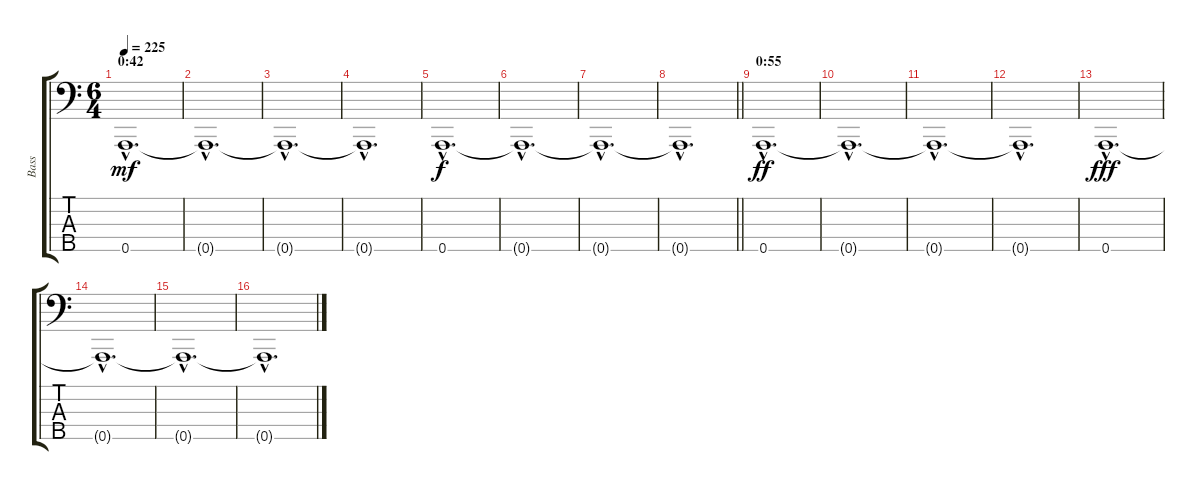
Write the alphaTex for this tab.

\track ("Bass" "Bass") {instrument slapbass2}
\staff {score tabs}
\tuning (F2 C2 G1 D1 A0) {hide}
\ts (6 4)
\section ("" "0:42")
\tempo 225
\clef f4
\ks c
0.5{hac}.1{d dy mf instrument slapbass2} |
0.5{hac t}.1{d} |
0.5{hac t}.1{d} |
0.5{hac t}.1{d} |
0.5{hac}.1{d dy f} |
0.5{hac t}.1{d} |
0.5{hac t}.1{d} |
\barLineRight lightlight
0.5{hac t}.1{d} |
\section ("" "0:55")
0.5{hac}.1{d dy ff} |
0.5{hac t}.1{d} |
0.5{hac t}.1{d} |
0.5{hac t}.1{d} |
0.5{hac}.1{d dy fff} |
0.5{hac t}.1{d} |
0.5{hac t}.1{d} |
0.5{hac t}.1{d}
